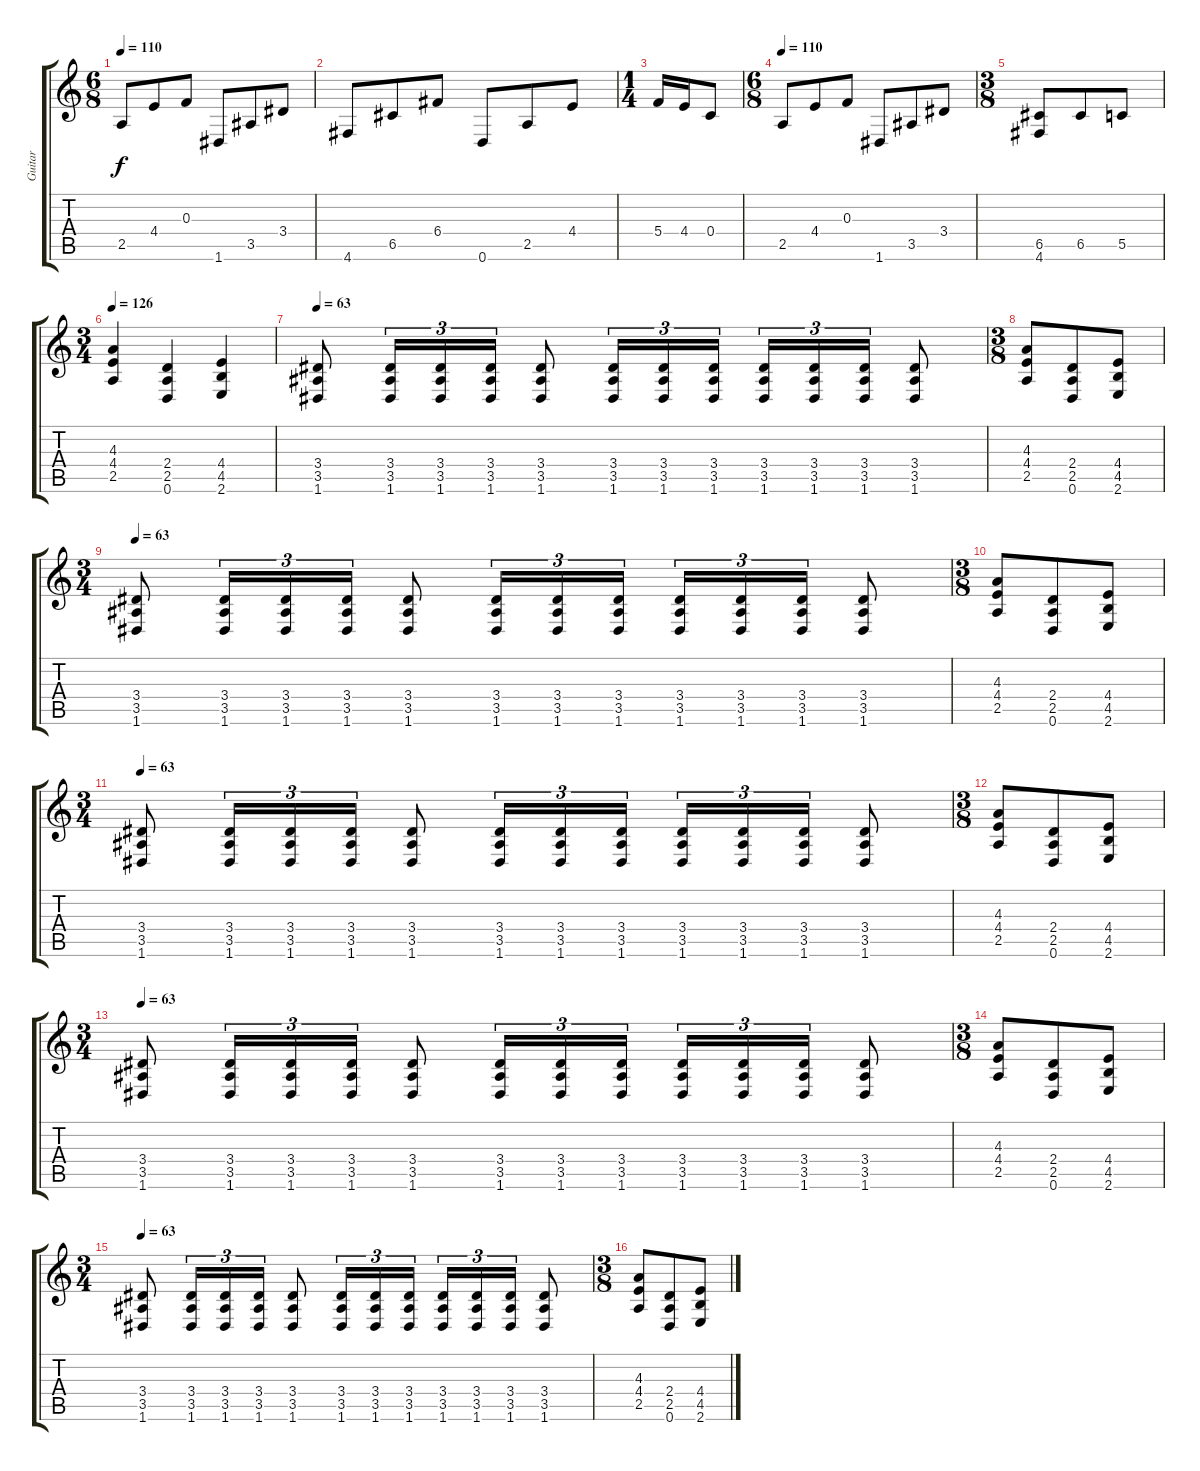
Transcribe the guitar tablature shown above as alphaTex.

\track ("Guitar" "Guitar") {instrument distortionguitar}
\staff {score tabs}
\tuning (D4 A3 F3 C3 G2 D2) {hide}
\ts (6 8)
\tempo 110
\clef g2
\ks c
2.5.8{dy f} 4.4.8 0.3.8 1.6.8 3.5.8 3.4.8 |
4.6.8 6.5.8 6.4.8 0.6.8 2.5.8 4.4.8 |
\ts (1 4)
5.4.16 4.4.16 0.4.8 |
\ts (6 8)
\tempo 110
2.5.8 4.4.8 0.3.8 1.6.8 3.5.8 3.4.8 |
\ts (3 8)
(6.5 4.6).8 6.5.8 5.5.8 |
\ts (3 4)
\tempo 126
(4.3 4.4 2.5).4 (2.4 2.5 0.6).4 (4.4 4.5 2.6).4 |
\tempo 63
(3.4 3.5 1.6).8 (3.4 3.5 1.6).16{tu (3 2)} (3.4 3.5 1.6).16{tu (3 2)} (3.4 3.5 1.6).16{tu (3 2)} (3.4 3.5 1.6).8 (3.4 3.5 1.6).16{tu (3 2)} (3.4 3.5 1.6).16{tu (3 2)} (3.4 3.5 1.6).16{tu (3 2)} (3.4 3.5 1.6).16{tu (3 2)} (3.4 3.5 1.6).16{tu (3 2)} (3.4 3.5 1.6).16{tu (3 2)} (3.4 3.5 1.6).8 |
\ts (3 8)
(4.3 4.4 2.5).8 (2.4 2.5 0.6).8 (4.4 4.5 2.6).8 |
\ts (3 4)
\tempo 63
(3.4 3.5 1.6).8 (3.4 3.5 1.6).16{tu (3 2)} (3.4 3.5 1.6).16{tu (3 2)} (3.4 3.5 1.6).16{tu (3 2)} (3.4 3.5 1.6).8 (3.4 3.5 1.6).16{tu (3 2)} (3.4 3.5 1.6).16{tu (3 2)} (3.4 3.5 1.6).16{tu (3 2)} (3.4 3.5 1.6).16{tu (3 2)} (3.4 3.5 1.6).16{tu (3 2)} (3.4 3.5 1.6).16{tu (3 2)} (3.4 3.5 1.6).8 |
\ts (3 8)
(4.3 4.4 2.5).8 (2.4 2.5 0.6).8 (4.4 4.5 2.6).8 |
\ts (3 4)
\tempo 63
(3.4 3.5 1.6).8 (3.4 3.5 1.6).16{tu (3 2)} (3.4 3.5 1.6).16{tu (3 2)} (3.4 3.5 1.6).16{tu (3 2)} (3.4 3.5 1.6).8 (3.4 3.5 1.6).16{tu (3 2)} (3.4 3.5 1.6).16{tu (3 2)} (3.4 3.5 1.6).16{tu (3 2)} (3.4 3.5 1.6).16{tu (3 2)} (3.4 3.5 1.6).16{tu (3 2)} (3.4 3.5 1.6).16{tu (3 2)} (3.4 3.5 1.6).8 |
\ts (3 8)
(4.3 4.4 2.5).8 (2.4 2.5 0.6).8 (4.4 4.5 2.6).8 |
\ts (3 4)
\tempo 63
(3.4 3.5 1.6).8 (3.4 3.5 1.6).16{tu (3 2)} (3.4 3.5 1.6).16{tu (3 2)} (3.4 3.5 1.6).16{tu (3 2)} (3.4 3.5 1.6).8 (3.4 3.5 1.6).16{tu (3 2)} (3.4 3.5 1.6).16{tu (3 2)} (3.4 3.5 1.6).16{tu (3 2)} (3.4 3.5 1.6).16{tu (3 2)} (3.4 3.5 1.6).16{tu (3 2)} (3.4 3.5 1.6).16{tu (3 2)} (3.4 3.5 1.6).8 |
\ts (3 8)
(4.3 4.4 2.5).8 (2.4 2.5 0.6).8 (4.4 4.5 2.6).8 |
\ts (3 4)
\tempo 63
(3.4 3.5 1.6).8 (3.4 3.5 1.6).16{tu (3 2)} (3.4 3.5 1.6).16{tu (3 2)} (3.4 3.5 1.6).16{tu (3 2)} (3.4 3.5 1.6).8 (3.4 3.5 1.6).16{tu (3 2)} (3.4 3.5 1.6).16{tu (3 2)} (3.4 3.5 1.6).16{tu (3 2)} (3.4 3.5 1.6).16{tu (3 2)} (3.4 3.5 1.6).16{tu (3 2)} (3.4 3.5 1.6).16{tu (3 2)} (3.4 3.5 1.6).8 |
\ts (3 8)
(4.3 4.4 2.5).8 (2.4 2.5 0.6).8 (4.4 4.5 2.6).8
